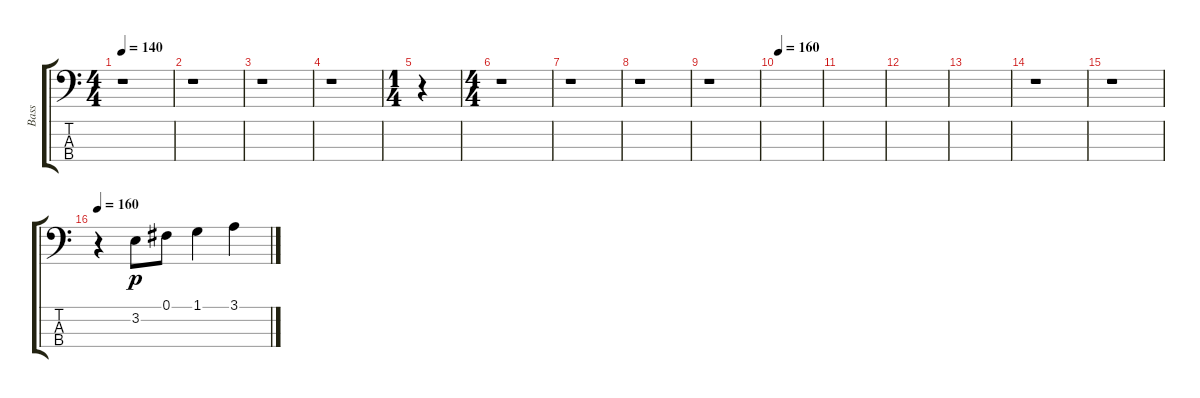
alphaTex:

\track ("Bass" "Bass") {instrument electricbassfinger}
\staff {score tabs}
\tuning (Gb2 Db2 Ab1 Eb1) {hide}
\ts (4 4)
\tempo 140
\clef f4
\ks c
r.1{dy p instrument electricbassfinger} |
r.1 |
r.1 |
r.1 |
\ts (1 4)
r.4 |
\ts (4 4)
r.1 |
r.1 |
r.1 |
r.1 |
\tempo 160
|
|
|
|
r.1 |
r.1 |
\tempo 160
r.4 3.2.8 0.1.8 1.1.4 3.1.4
